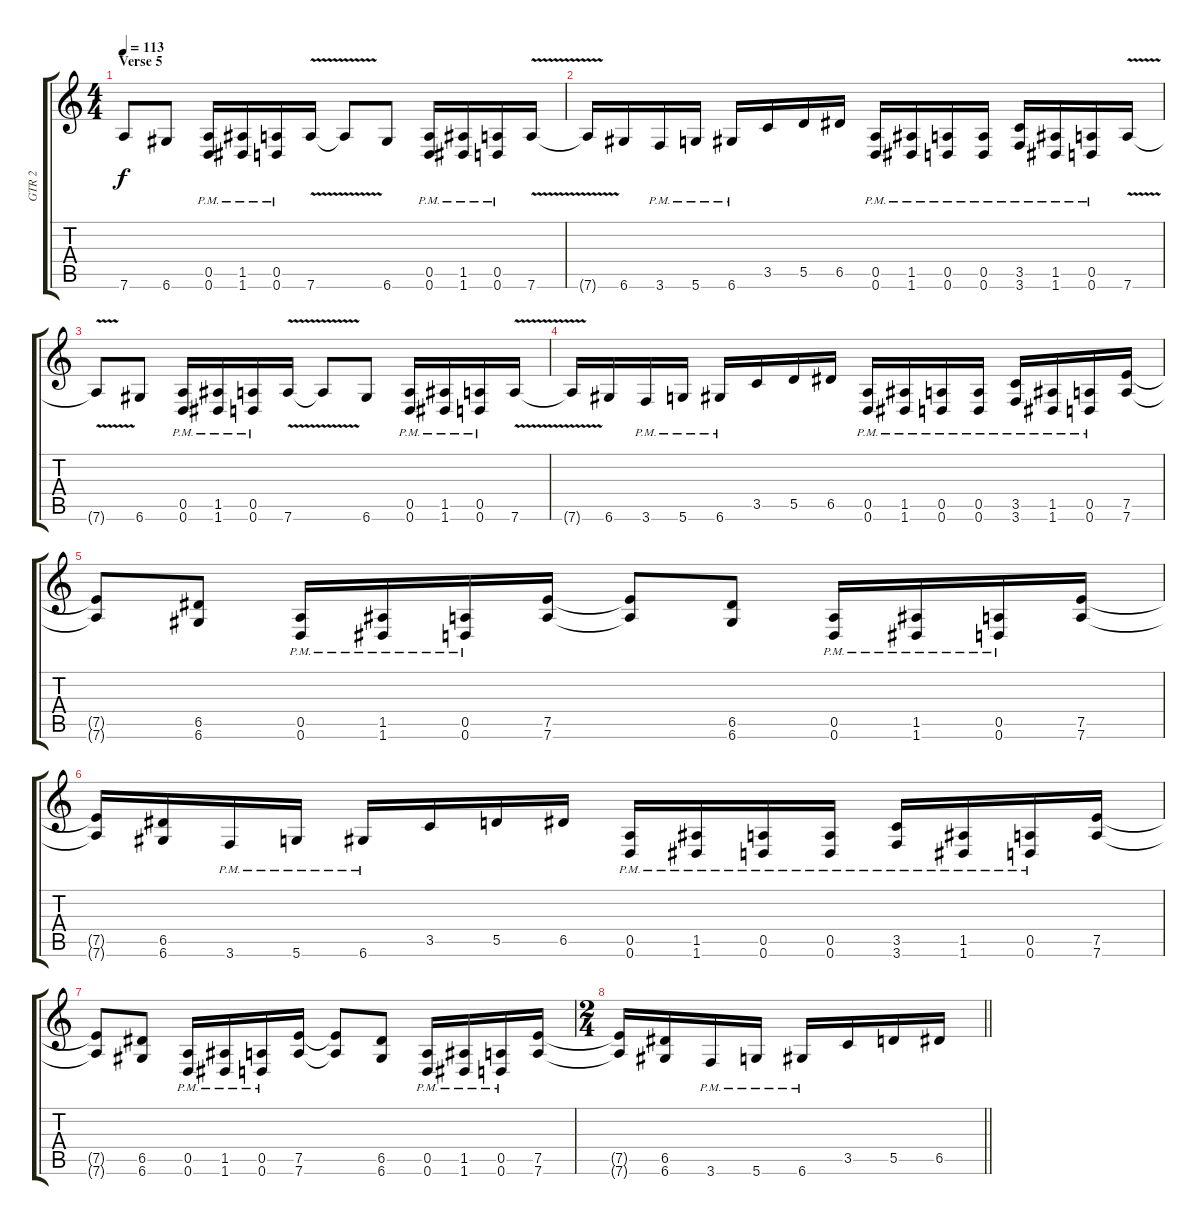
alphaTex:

\track ("GTR 2" "GTR 2") {instrument overdrivenguitar bank 255}
\staff {score tabs}
\tuning (E4 B3 G3 D3 A2 D2) {hide}
\ts (4 4)
\section ("" "Verse 5")
\tempo 113
\clef g2
\ks c
7.6{t}.8{dy f} 6.6.8 (0.5{pm} 0.6{pm}).16 (1.5{pm} 1.6{pm}).16 (0.5{pm} 0.6{pm}).16 7.6{v}.16 7.6{t}.8 6.6.8 (0.5{pm} 0.6{pm}).16 (1.5{pm} 1.6{pm}).16 (0.5{pm} 0.6{pm}).16 7.6{v}.16 |
7.6{t}.16 6.6.16 3.6{pm}.16 5.6{pm}.16 6.6{pm}.16 3.5.16 5.5.16 6.5.16 (0.5{pm} 0.6{pm}).16 (1.5{pm} 1.6{pm}).16 (0.5{pm} 0.6{pm}).16 (0.5{pm} 0.6{pm}).16 (3.5{pm} 3.6{pm}).16 (1.5{pm} 1.6{pm}).16 (0.5{pm} 0.6{pm}).16 7.6{v}.16 |
7.6{t}.8 6.6.8 (0.5{pm} 0.6{pm}).16 (1.5{pm} 1.6{pm}).16 (0.5{pm} 0.6{pm}).16 7.6{v}.16 7.6{t}.8 6.6.8 (0.5{pm} 0.6{pm}).16 (1.5{pm} 1.6{pm}).16 (0.5{pm} 0.6{pm}).16 7.6{v}.16 |
7.6{t}.16 6.6.16 3.6{pm}.16 5.6{pm}.16 6.6{pm}.16 3.5.16 5.5.16 6.5.16 (0.5{pm} 0.6{pm}).16 (1.5{pm} 1.6{pm}).16 (0.5{pm} 0.6{pm}).16 (0.5{pm} 0.6{pm}).16 (3.5{pm} 3.6{pm}).16 (1.5{pm} 1.6{pm}).16 (0.5{pm} 0.6{pm}).16 (7.5 7.6).16 |
(7.5{t} 7.6{t}).8 (6.5 6.6).8 (0.5{pm} 0.6{pm}).16 (1.5{pm} 1.6{pm}).16 (0.5{pm} 0.6{pm}).16 (7.5 7.6).16 (7.5{t} 7.6{t}).8 (6.5 6.6).8 (0.5{pm} 0.6{pm}).16 (1.5{pm} 1.6{pm}).16 (0.5{pm} 0.6{pm}).16 (7.5 7.6).16 |
(7.5{t} 7.6{t}).16 (6.5 6.6).16 3.6{pm}.16 5.6{pm}.16 6.6{pm}.16 3.5.16 5.5.16 6.5.16 (0.5{pm} 0.6{pm}).16 (1.5{pm} 1.6{pm}).16 (0.5{pm} 0.6{pm}).16 (0.5{pm} 0.6{pm}).16 (3.5{pm} 3.6{pm}).16 (1.5{pm} 1.6{pm}).16 (0.5{pm} 0.6{pm}).16 (7.5 7.6).16 |
(7.5{t} 7.6{t}).8 (6.5 6.6).8 (0.5{pm} 0.6{pm}).16 (1.5{pm} 1.6{pm}).16 (0.5{pm} 0.6{pm}).16 (7.5 7.6).16 (7.5{t} 7.6{t}).8 (6.5 6.6).8 (0.5{pm} 0.6{pm}).16 (1.5{pm} 1.6{pm}).16 (0.5{pm} 0.6{pm}).16 (7.5 7.6).16 |
\ts (2 4)
\barLineRight lightlight
(7.5{t} 7.6{t}).16 (6.5 6.6).16 3.6{pm}.16 5.6{pm}.16 6.6{pm}.16 3.5.16 5.5.16 6.5.16
